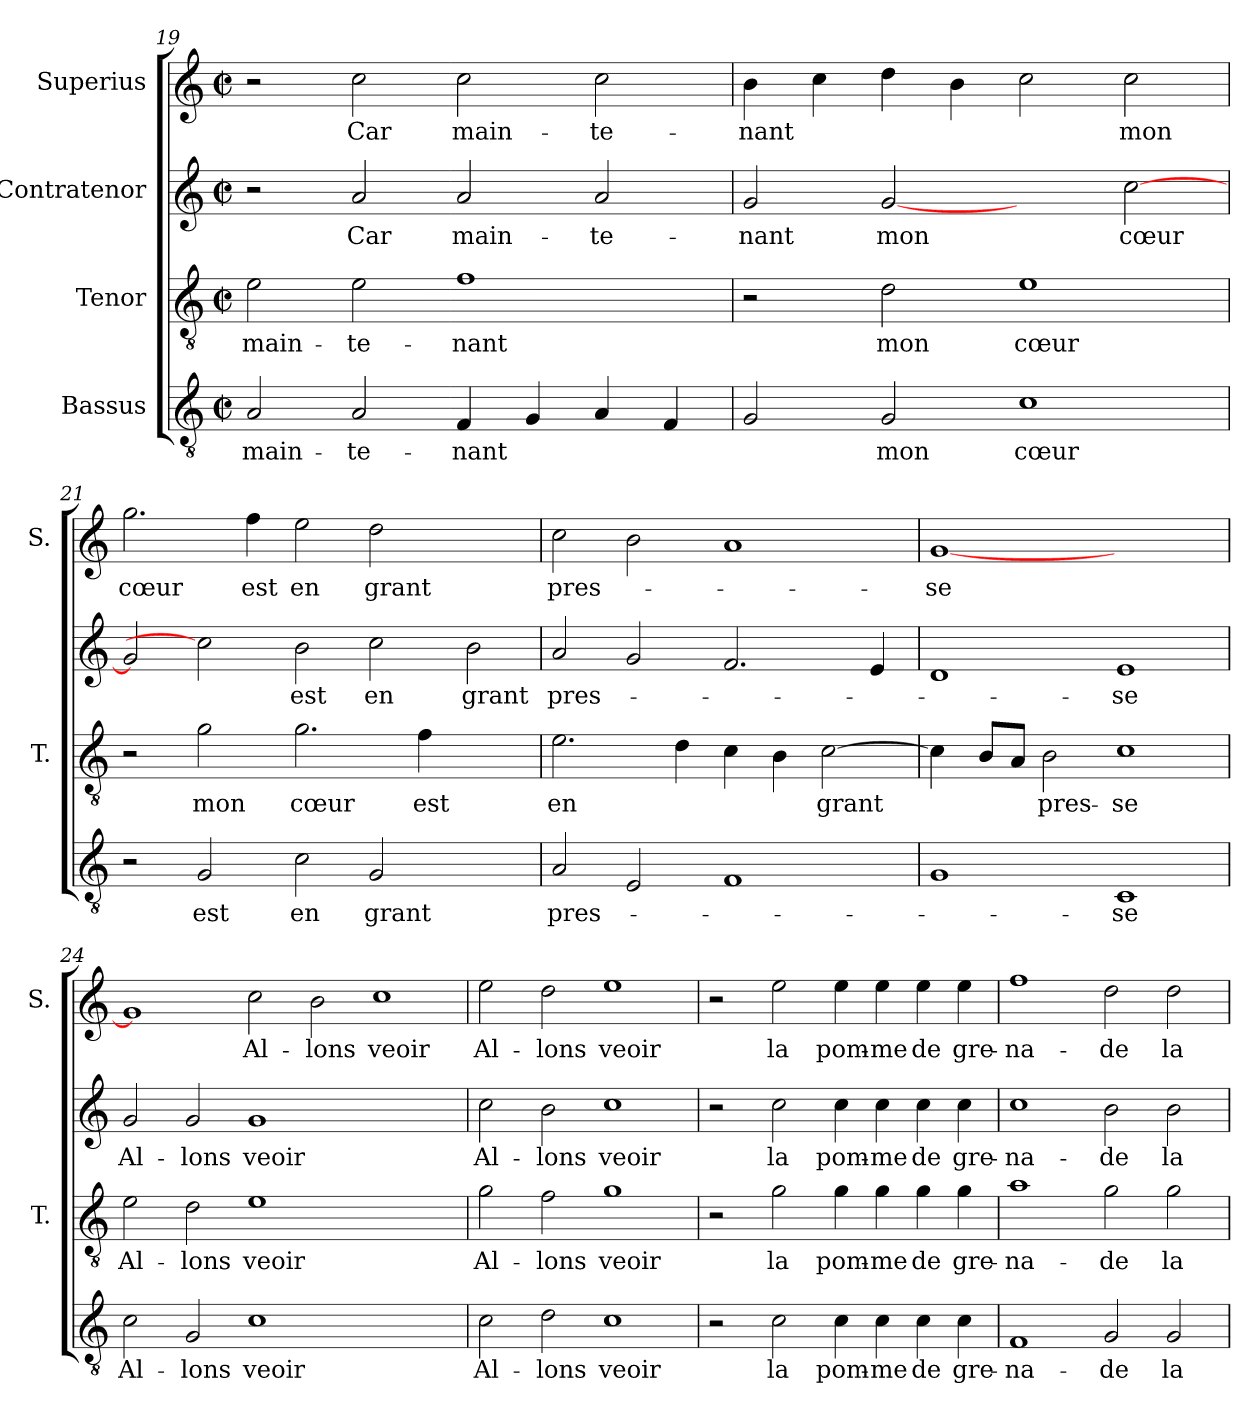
**kern	**text	**kern	**text	**kern	**text	**kern	**text
*part4	*part4	*part3	*part3	*part2	*part2	*part1	*part1
*staff4	*staff4	*staff3	*staff3	*staff2	*staff2	*staff1	*staff1
*I"Bassus	*	*I"Tenor	*	*I"Contratenor	*	*I"Superius	*
*	*	*I'T.	*	*	*	*I'S.	*
*clefGv2	*	*clefGv2	*	*clefG2	*	*clefG2	*
*k[]	*	*k[]	*	*k[]	*	*k[]	*
*C:	*	*C:	*	*C:	*	*C:	*
*M2/2	*	*M2/2	*	*M2/2	*	*M2/2	*
*met(c|)	*	*met(c|)	*	*met(c|)	*	*met(c|)	*
=19	=19	=19	=19	=19	=19	=19	=19
2A/	main-	2e\	main-	2r	.	2r	.
2A/	-te-	2e\	-te-	2a/	Car	2cc\	Car
4F/	-nant	1f\	-nant	2a/	main-	2cc\	main-
4G/	.	.	.	.	.	.	.
4A/	.	.	.	2a/	-te-	2cc\	-te-
4F/	.	.	.	.	.	.	.
=20	=20	=20	=20	=20	=20	=20	=20
2G/	.	2r	.	2g/	-nant	4b\	-nant
.	.	.	.	.	.	4cc\	.
2G/	mon	2d\	mon	[2g/	mon	4dd\	.
.	.	.	.	.	.	4b\	.
1c\	cœur	1e\	cœur	2ryy	.	2cc\	.
.	.	.	.	[2cc\	cœur	2cc\	mon
!!LO:LB:g=z
=21	=21	=21	=21	=21	=21	=21	=21
2r	.	2r	.	2g/]	.	2.gg\	cœur
2G/	est	2g\	mon	2cc\]	.	.	.
.	.	.	.	.	.	4ff\	est
2c\	en	2.g\	cœur	2b\	est	2ee\	en
2G/	grant	.	.	2cc\	en	2dd\	grant
.	.	4f\	est	.	.	.	.
2ryy	.	2ryy	.	2b\	grant	2ryy	.
=22	=22	=22	=22	=22	=22	=22	=22
2A/	pres-	2.e\	en	2a/	pres-	2cc\	pres-
2E/	.	.	.	2g/	.	2b\	.
.	.	4d\	.	.	.	.	.
1F/	.	4c\	.	2.f/	.	1a/	.
.	.	4B\	.	.	.	.	.
.	.	[2c\	grant	.	.	.	.
.	.	.	.	4e/	.	.	.
=23	=23	=23	=23	=23	=23	=23	=23
1G/	.	4c\]	.	1d/	.	[1g/	-se
.	.	8B/L	.	.	.	.	.
.	.	8A/J	.	.	.	.	.
.	.	2B\	pres-	.	.	.	.
1C/	-se	1c\	-se	1e/	-se	1ryy	.
=24	=24	=24	=24	=24	=24	=24	=24
2c\	Al-	2e\	Al-	2g/	Al-	1g/]	.
2G/	-lons	2d\	-lons	2g/	-lons	.	.
1c\	veoir	1e\	veoir	1g/	veoir	2cc\	Al-
.	.	.	.	.	.	2b\	-lons
1ryy	.	1ryy	.	1ryy	.	1cc\	veoir
=25	=25	=25	=25	=25	=25	=25	=25
2c\	Al-	2g\	Al-	2cc\	Al-	2ee\	Al-
2d\	-lons	2f\	-lons	2b\	-lons	2dd\	-lons
1c\	veoir	1g\	veoir	1cc\	veoir	1ee\	veoir
=26	=26	=26	=26	=26	=26	=26	=26
2r	.	2r	.	2r	.	2r	.
2c\	la	2g\	la	2cc\	la	2ee\	la
4c\	pom-	4g\	pom-	4cc\	pom-	4ee\	pom-
4c\	-me	4g\	-me	4cc\	-me	4ee\	-me
4c\	de	4g\	de	4cc\	de	4ee\	de
4c\	gre-	4g\	gre-	4cc\	gre-	4ee\	gre-
!!LO:LB:g=z
=27	=27	=27	=27	=27	=27	=27	=27
1F/	-na-	1a\	-na-	1cc\	-na-	1ff\	-na-
2G/	-de	2g\	-de	2b\	-de	2dd\	-de
2G/	la	2g\	la	2b\	la	2dd\	la
=	=	=	=	=	=	=	=
*-	*-	*-	*-	*-	*-	*-	*-
